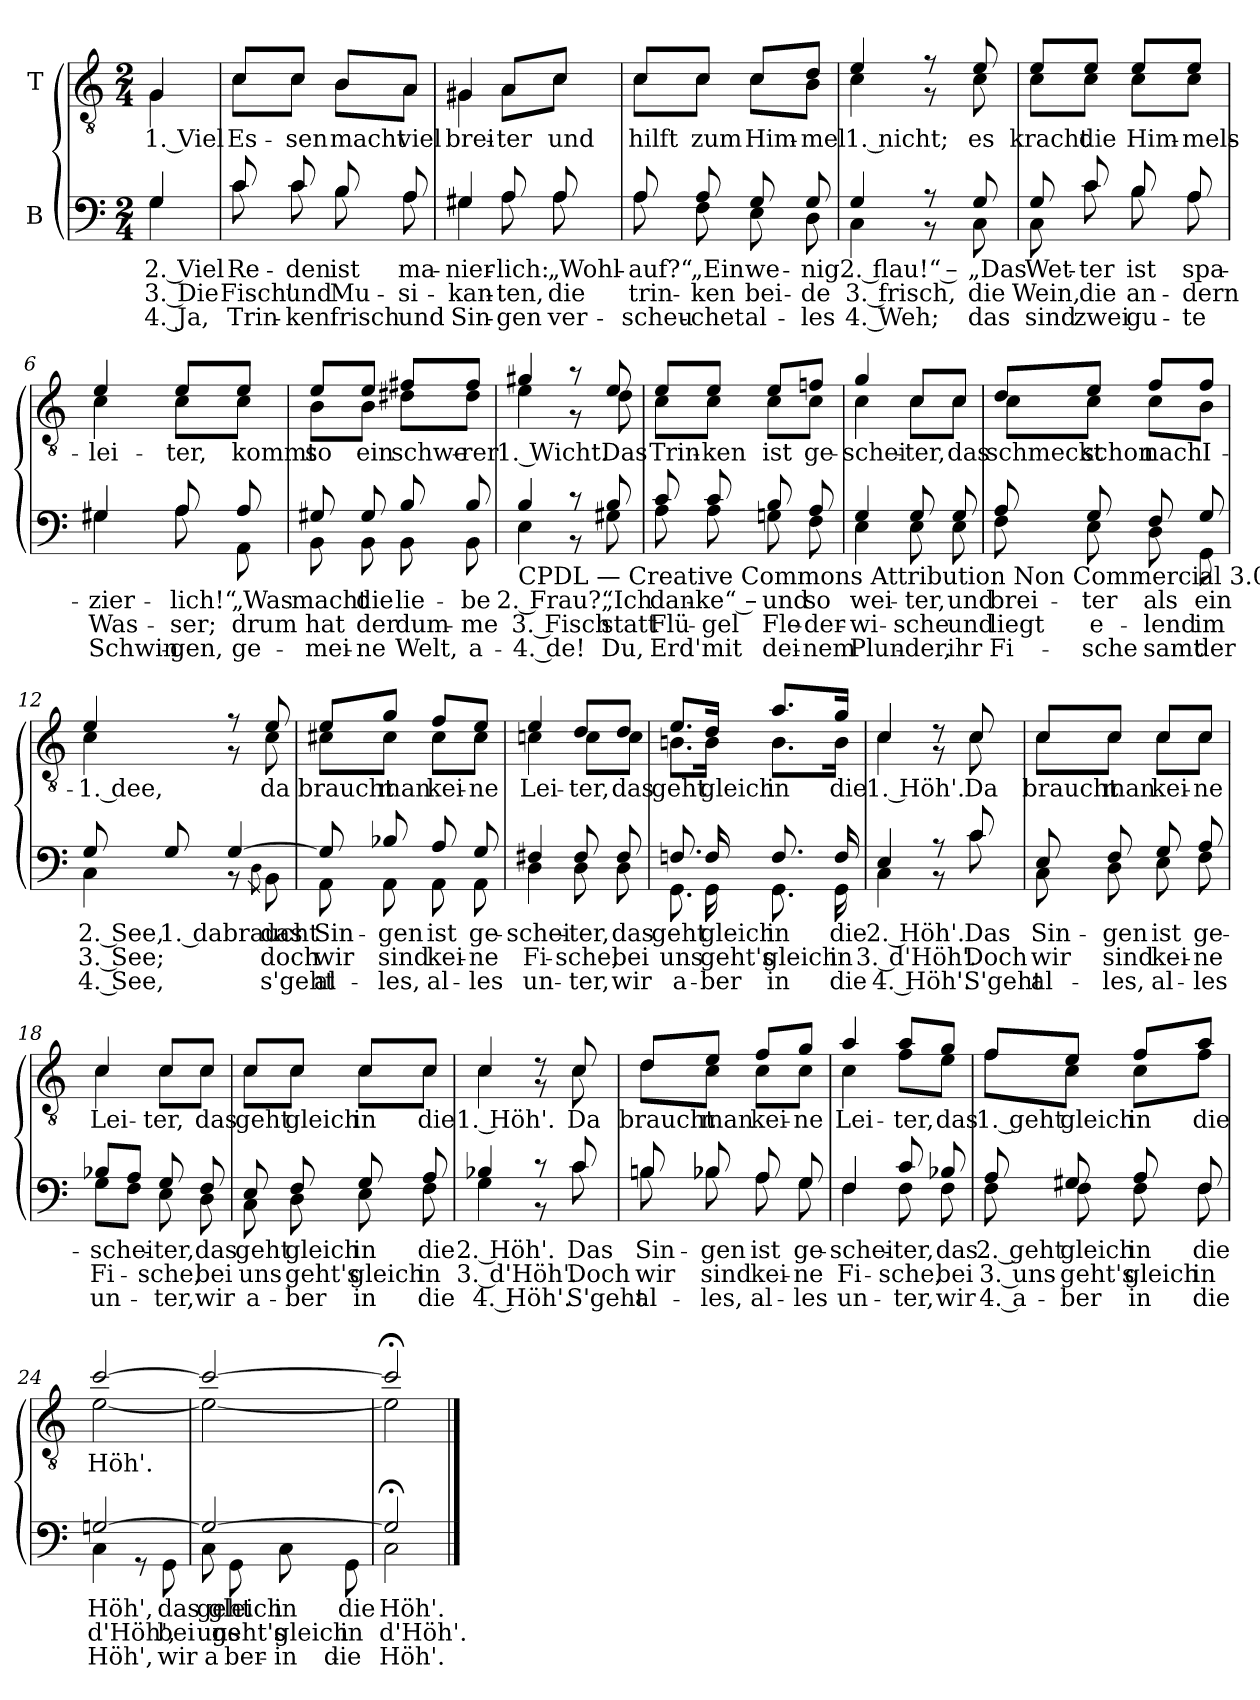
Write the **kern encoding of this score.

**kern	**text	**text	**text	**kern	**text
*part2	*part2	*part2	*part2	*part1	*part1
*staff2	*staff2	*staff2	*staff2	*staff1	*staff1
*I"B	*	*	*	*I"T	*
*clefF4	*	*	*	*clefGv2	*
*k[]	*	*	*	*k[]	*
*M2/4	*	*	*	*M2/4	*
=	=	=	=	=	=
*^	*	*	*	*	*
!	!	!	!	!	!LO:TX:a:B:t=Vivace	!
!	!	!LO:LY:b	!LO:LY:b	!LO:LY:b	!	!LO:LY:b
*	*	*	*	*	*^	*
4G/	4G\	2. Viel	3. Die	4. Ja,	4G/	4G\	1. Viel
=1	=1	=1	=1	=1	=1	=1	=1
!	!	!LO:LY:b	!LO:LY:b	!LO:LY:b	!	!	!LO:LY:b
8c/	8c\	Re-	Fisch'	Trin-	8c/L	8c\L	Es-
!	!	!LO:LY:b	!LO:LY:b	!LO:LY:b	!	!	!LO:LY:b
8c/	8c\	-den	und	-ken	8c/J	8c\J	-sen
!	!	!LO:LY:b	!LO:LY:b	!LO:LY:b	!	!	!LO:LY:b
8B/	8B\	ist	Mu-	frisch	8B/L	8B\L	macht
!	!	!LO:LY:b	!LO:LY:b	!LO:LY:b	!	!	!LO:LY:b
8A/	8A\	ma-	-si-	und	8A/J	8A\J	viel
=2	=2	=2	=2	=2	=2	=2	=2
!	!	!LO:LY:b	!LO:LY:b	!LO:LY:b	!	!	!LO:LY:b
4G#X/	4G#\	-nier-	-kan-	Sin-	4G#X/	4G#\	brei-
!	!	!LO:LY:b	!LO:LY:b	!LO:LY:b	!	!	!LO:LY:b
8A/	8A\	-lich:	-ten,	-gen	8A/L	8A\L	-ter
!	!	!LO:LY:b	!LO:LY:b	!LO:LY:b	!	!	!LO:LY:b
8A/	8A\	„Wohl-	die	ver-	8c/J	8c\J	und
=3	=3	=3	=3	=3	=3	=3	=3
!	!	!LO:LY:b	!LO:LY:b	!LO:LY:b	!	!	!LO:LY:b
8A/	8A\	-auf?“	trin-	-scheu-	8c/L	8c\L	hilft
!	!	!LO:LY:b	!LO:LY:b	!LO:LY:b	!	!	!LO:LY:b
8A/	8F\	„Ein	-ken	-chet	8c/J	8c\J	zum
!	!	!LO:LY:b	!LO:LY:b	!LO:LY:b	!	!	!LO:LY:b
8G/	8E\	we-	bei-	al-	8c/L	8c\L	Him-
!	!	!LO:LY:b	!LO:LY:b	!LO:LY:b	!	!	!LO:LY:b
8G/	8D\	-nig	-de	-les	8d/J	8B\J	-mel
!!LO:LB:g=z	!!
=4	=4	=4	=4	=4	=4	=4	=4
!	!	!LO:LY:b	!LO:LY:b	!LO:LY:b	!	!	!LO:LY:b
4G/	4C\	2. flau!“ –	3. frisch,	4. Weh;	4e/	4c\	1. nicht;
8r	8r	.	.	.	8r	8r	.
!	!	!LO:LY:b	!LO:LY:b	!LO:LY:b	!	!	!LO:LY:b
8G/	8C\	„Das	die	das	8e/	8c\	es
=5	=5	=5	=5	=5	=5	=5	=5
!	!	!LO:LY:b	!LO:LY:b	!LO:LY:b	!	!	!LO:LY:b
8G/	8C\	Wet-	Wein,	sind	8e/L	8c\L	kracht
!	!	!LO:LY:b	!LO:LY:b	!LO:LY:b	!	!	!LO:LY:b
8c/	8c\	-ter	die	zwei	8e/J	8c\J	die
!	!	!LO:LY:b	!LO:LY:b	!LO:LY:b	!	!	!LO:LY:b
8B/	8B\	ist	an-	gu-	8e/L	8c\L	Him-
!	!	!LO:LY:b	!LO:LY:b	!LO:LY:b	!	!	!LO:LY:b
8A/	8A\	spa-	-dern	-te	8e/J	8c\J	-mels-
=6	=6	=6	=6	=6	=6	=6	=6
!	!	!LO:LY:b	!LO:LY:b	!LO:LY:b	!	!	!LO:LY:b
4G#X/	4G#\	-zier-	Was-	Schwin-	4e/	4c\	-lei-
!	!	!LO:LY:b	!LO:LY:b	!LO:LY:b	!	!	!LO:LY:b
8A/	8A\	-lich!“	-ser;	-gen,	8e/L	8c\L	-ter,
!	!	!LO:LY:b	!LO:LY:b	!LO:LY:b	!	!	!LO:LY:b
8A/	8AA\	„Was	drum	ge-	8e/J	8c\J	kommt
=7	=7	=7	=7	=7	=7	=7	=7
!	!	!LO:LY:b	!LO:LY:b	!LO:LY:b	!	!	!LO:LY:b
8G#X/	8BB\	macht	hat	-mei-	8e/L	8B\L	so
!	!	!LO:LY:b	!LO:LY:b	!LO:LY:b	!	!	!LO:LY:b
8G#/	8BB\	die	der	-ne	8e/J	8B\J	ein
!	!	!LO:LY:b	!LO:LY:b	!LO:LY:b	!	!	!LO:LY:b
8B/	8BB\	lie-	dum-	Welt,	8f#X/L	8d#X\L	schwe-
!	!	!LO:LY:b	!LO:LY:b	!LO:LY:b	!	!	!LO:LY:b
8B/	8BB\	-be	-me	a-	8f#/J	8d#\J	-rer
!!LO:LB:g=z	!!
=8	=8	=8	=8	=8	=8	=8	=8
!LO:TX:b:t=CPDL — Creative Commons Attribution Non Commercial 3.0	!	!	!	!	!	!	!
!	!	!LO:LY:b	!LO:LY:b	!LO:LY:b	!	!	!LO:LY:b
4B/	4E\	2. Frau?“	3. Fisch	-4. de!	4g#X/	4e\	1. Wicht.
8r	8r	.	.	.	8r	8r	.
!	!	!LO:LY:b	!LO:LY:b	!LO:LY:b	!	!	!LO:LY:b
8B/	8G#X\	„Ich	statt	Du,	8e/	8d\	Das
=9	=9	=9	=9	=9	=9	=9	=9
!	!	!LO:LY:b	!LO:LY:b	!LO:LY:b	!	!	!LO:LY:b
8c/	8A\	dan-	Flü-	Erd'	8e/L	8c\L	Trin-
!	!	!LO:LY:b	!LO:LY:b	!LO:LY:b	!	!	!LO:LY:b
8c/	8A\	-ke“ –	-gel	mit	8e/J	8c\J	-ken
!	!	!LO:LY:b	!LO:LY:b	!LO:LY:b	!	!	!LO:LY:b
8B/	8Gn\	und	Fle-	dei-	8e/L	8c\L	ist
!	!	!LO:LY:b	!LO:LY:b	!LO:LY:b	!	!	!LO:LY:b
8A/	8F\	so	-der-	-nem	8fn/J	8c\J	ge-
=10	=10	=10	=10	=10	=10	=10	=10
!	!	!LO:LY:b	!LO:LY:b	!LO:LY:b	!	!	!LO:LY:b
4G/	4E\	wei-	-wi-	Plun-	4g/	4c\	-schei-
!	!	!LO:LY:b	!LO:LY:b	!LO:LY:b	!	!	!LO:LY:b
8G/	8E\	-ter,	-sche	-der,	8c/L	8c\L	-ter,
!	!	!LO:LY:b	!LO:LY:b	!LO:LY:b	!	!	!LO:LY:b
8G/	8E\	und	und	ihr	8c/J	8c\J	das
=11	=11	=11	=11	=11	=11	=11	=11
!	!	!LO:LY:b	!LO:LY:b	!LO:LY:b	!	!	!LO:LY:b
8A/	8F\	brei-	liegt	Fi-	8d/L	8c\L	schmeckt
!	!	!LO:LY:b	!LO:LY:b	!LO:LY:b	!	!	!LO:LY:b
8G/	8E\	-ter	e-	-sche	8e/J	8c\J	schon
!	!	!LO:LY:b	!LO:LY:b	!LO:LY:b	!	!	!LO:LY:b
8F/	8D\	als	-lend	samt	8f/L	8c\L	nach
!	!	!LO:LY:b	!LO:LY:b	!LO:LY:b	!	!	!LO:LY:b
8G/	8GG\	ein	im	der	8f/J	8B\J	I-
!!LO:PB:g=z	!!
=12	=12	=12	=12	=12	=12	=12	=12
!	!	!LO:LY:b	!LO:LY:b	!LO:LY:b	!	!	!LO:LY:b
8G/	4C\	2. See,	3. See;	4. See,	4e/	4c\	-1. dee,
!	!	!LO:LY:a	!	!	!	!	!
8G/	.	1. da	.	.	.	.	.
!	!	!LO:LY:a	!	!	!	!	!
[4G/	8r	braucht	.	.	8r	8r	.
.	8qD\	.	.	.	.	.	.
!	!	!LO:LY:b	!LO:LY:b	!LO:LY:b	!	!	!LO:LY:b
.	8BB\	das	doch	s'geht	8e/	8c\	da
=13	=13	=13	=13	=13	=13	=13	=13
!	!	!LO:LY:b	!LO:LY:b	!LO:LY:b	!	!	!LO:LY:b
8G/]	8AA\	Sin-	wir	al-	8e/L	8c#X\L	braucht
!	!	!LO:LY:b	!LO:LY:b	!LO:LY:b	!	!	!LO:LY:b
8B-X/	8AA\	-gen	sind	-les,	8g/J	8c#\J	man
!	!	!LO:LY:b	!LO:LY:b	!LO:LY:b	!	!	!LO:LY:b
8A/	8AA\	ist	kei-	al-	8f/L	8c#\L	kei-
!	!	!LO:LY:b	!LO:LY:b	!LO:LY:b	!	!	!LO:LY:b
8G/	8AA\	ge-	-ne	-les	8e/J	8c#\J	-ne
=14	=14	=14	=14	=14	=14	=14	=14
!	!	!LO:LY:b	!LO:LY:b	!LO:LY:b	!	!	!LO:LY:b
4F#X/	4D\	-schei-	Fi-	un-	4e/	4cn\	Lei-
!	!	!LO:LY:b	!LO:LY:b	!LO:LY:b	!	!	!LO:LY:b
8F#/	8D\	-ter,	-sche,	-ter,	8d/L	8c\L	-ter,
!	!	!LO:LY:b	!LO:LY:b	!LO:LY:b	!	!	!LO:LY:b
8F#/	8D\	das	bei	wir	8d/J	8c\J	das
=15	=15	=15	=15	=15	=15	=15	=15
!	!	!LO:LY:b	!LO:LY:b	!LO:LY:b	!	!	!LO:LY:b
8.Fn/	8.GG\	geht	uns	a-	8.e/L	8.Bn\L	geht
!	!	!LO:LY:b	!LO:LY:b	!LO:LY:b	!	!	!LO:LY:b
16F/	16GG\	gleich	geht's	-ber	16d/Jk	16B\Jk	gleich
!	!	!LO:LY:b	!LO:LY:b	!LO:LY:b	!	!	!LO:LY:b
8.F/	8.GG\	in	gleich	in	8.a/L	8.B\L	in
!	!	!LO:LY:b	!LO:LY:b	!LO:LY:b	!	!	!LO:LY:b
16F/	16GG\	die	in	die	16g/Jk	16B\Jk	die
!!LO:LB:g=z	!!
=16	=16	=16	=16	=16	=16	=16	=16
!	!	!LO:LY:b	!LO:LY:b	!LO:LY:b	!	!	!LO:LY:b
4E/	4C\	2. Höh'.	3. d'Höh'.	4. Höh'.	4c/	4c\	1. Höh'.
8r	8r	.	.	.	8r	8r	.
!	!	!LO:LY:b	!LO:LY:b	!LO:LY:b	!	!	!LO:LY:b
8c/	8c\	Das	Doch	S'geht	8c/	8c\	Da
=17	=17	=17	=17	=17	=17	=17	=17
!	!	!LO:LY:b	!LO:LY:b	!LO:LY:b	!	!	!LO:LY:b
8E/	8C\	Sin-	wir	al-	8c/L	8c\L	braucht
!	!	!LO:LY:b	!LO:LY:b	!LO:LY:b	!	!	!LO:LY:b
8F/	8D\	-gen	sind	-les,	8c/J	8c\J	man
!	!	!LO:LY:b	!LO:LY:b	!LO:LY:b	!	!	!LO:LY:b
8G/	8E\	ist	kei-	al-	8c/L	8c\L	kei-
!	!	!LO:LY:b	!LO:LY:b	!LO:LY:b	!	!	!LO:LY:b
8A/	8F\	ge-	-ne	-les	8c/J	8c\J	-ne
=18	=18	=18	=18	=18	=18	=18	=18
!	!	!LO:LY:b	!LO:LY:b	!LO:LY:b	!	!	!LO:LY:b
8B-X/L	8G\L	-schei-	Fi-	un-	4c/	4c\	Lei-
8A/J	8F\J	.	.	.	.	.	.
!	!	!LO:LY:b	!LO:LY:b	!LO:LY:b	!	!	!LO:LY:b
8G/	8E\	-ter,	-sche,	-ter,	8c/L	8c\L	-ter,
!	!	!LO:LY:b	!LO:LY:b	!LO:LY:b	!	!	!LO:LY:b
8F/	8D\	das	bei	wir	8c/J	8c\J	das
=19	=19	=19	=19	=19	=19	=19	=19
!	!	!LO:LY:b	!LO:LY:b	!LO:LY:b	!	!	!LO:LY:b
8E/	8C\	geht	uns	a-	8c/L	8c\L	geht
!	!	!LO:LY:b	!LO:LY:b	!LO:LY:b	!	!	!LO:LY:b
8F/	8D\	gleich	geht's	-ber	8c/J	8c\J	gleich
!	!	!LO:LY:b	!LO:LY:b	!LO:LY:b	!	!	!LO:LY:b
8G/	8E\	in	gleich	in	8c/L	8c\L	in
!	!	!LO:LY:b	!LO:LY:b	!LO:LY:b	!	!	!LO:LY:b
8A/	8F\	die	in	die	8c/J	8c\J	die
!!LO:LB:g=z	!!
=20	=20	=20	=20	=20	=20	=20	=20
!	!	!LO:LY:b	!LO:LY:b	!LO:LY:b	!	!	!LO:LY:b
4B-X/	4G\	2. Höh'.	3. d'Höh'.	4. Höh'.	4c/	4c\	1. Höh'.
8r	8r	.	.	.	8r	8r	.
!	!	!LO:LY:b	!LO:LY:b	!LO:LY:b	!	!	!LO:LY:b
8c/	8c\	Das	Doch	S'geht	8c/	8c\	Da
=21	=21	=21	=21	=21	=21	=21	=21
!	!	!LO:LY:b	!LO:LY:b	!LO:LY:b	!	!	!LO:LY:b
8B/	8Bn\	Sin-	wir	al-	8d/L	8d\L	braucht
!	!	!LO:LY:b	!LO:LY:b	!LO:LY:b	!	!	!LO:LY:b
8B-X/	8B-\	-gen	sind	-les,	8e/J	8c\J	man
!	!	!LO:LY:b	!LO:LY:b	!LO:LY:b	!	!	!LO:LY:b
8A/	8A\	ist	kei-	al-	8f/L	8c\L	kei-
!	!	!LO:LY:b	!LO:LY:b	!LO:LY:b	!	!	!LO:LY:b
8G/	8G\	ge-	-ne	-les	8g/J	8c\J	-ne
=22	=22	=22	=22	=22	=22	=22	=22
!	!	!LO:LY:b	!LO:LY:b	!LO:LY:b	!	!	!LO:LY:b
4F/	4F\	-schei-	Fi-	un-	4a/	4c\	Lei-
!	!	!LO:LY:b	!LO:LY:b	!LO:LY:b	!	!	!LO:LY:b
8c/	8F\	-ter,	-sche,	-ter,	8a/L	8f\L	-ter,
!	!	!LO:LY:b	!LO:LY:b	!LO:LY:b	!	!	!LO:LY:b
8B-X/	8F\	das	bei	wir	8g/J	8e\J	das
!!LO:LB:g=z	!!
=23	=23	=23	=23	=23	=23	=23	=23
!	!	!LO:LY:b	!LO:LY:b	!LO:LY:b	!	!	!LO:LY:b
8A/	8F\	2. geht	3. uns	4. a-	8f/L	8f\L	1. geht
!	!	!LO:LY:b	!LO:LY:b	!LO:LY:b	!	!	!LO:LY:b
8G#X/	8F\	gleich	geht's	-ber	8e/J	8c\J	gleich
!	!	!LO:LY:b	!LO:LY:b	!LO:LY:b	!	!	!LO:LY:b
8A/	8F\	in	gleich	in	8f/L	8c\L	in
!	!	!LO:LY:b	!LO:LY:b	!LO:LY:b	!	!	!LO:LY:b
8F/	8F\	die	in	die	8a/J	8f\J	die
=24	=24	=24	=24	=24	=24	=24	=24
!	!	!LO:LY:a	!	!	!	!	!
!	!	!LO:LY:b	!LO:LY:b	!LO:LY:b	!	!	!LO:LY:b
[2Gn/	4C\	Höh',	d'Höh',	Höh',	[2cc/	[2e\	Höh'.
.	8r	.	.	.	.	.	.
!	!	!LO:LY:b	!LO:LY:b	!LO:LY:b	!	!	!
.	8GG\	das	bei	wir	.	.	.
=25	=25	=25	=25	=25	=25	=25	=25
!	!	!LO:LY:b	!LO:LY:b	!LO:LY:b	!	!	!
2G/_	8C\	geht	uns	a-	2cc/_	2e\_	.
!	!	!LO:LY:b	!LO:LY:b	!LO:LY:b	!	!	!
.	8GG\	gleich	geht's	-ber	.	.	.
!	!	!LO:LY:b	!LO:LY:b	!LO:LY:b	!	!	!
.	8C\	in	gleich	in	.	.	.
!	!	!LO:LY:b	!LO:LY:b	!LO:LY:b	!	!	!
.	8GG\	die	in	die	.	.	.
=26	=26	=26	=26	=26	=26	=26	=26
!	!	!LO:LY:b	!LO:LY:b	!LO:LY:b	!	!	!
2G;/]	2C\	Höh'.	d'Höh'.	Höh'.	2cc;</]	2e\]	.
*v	*v	*	*	*	*	*	*
*	*	*	*	*v	*v	*
==	==	==	==	==	==
*-	*-	*-	*-	*-	*-
